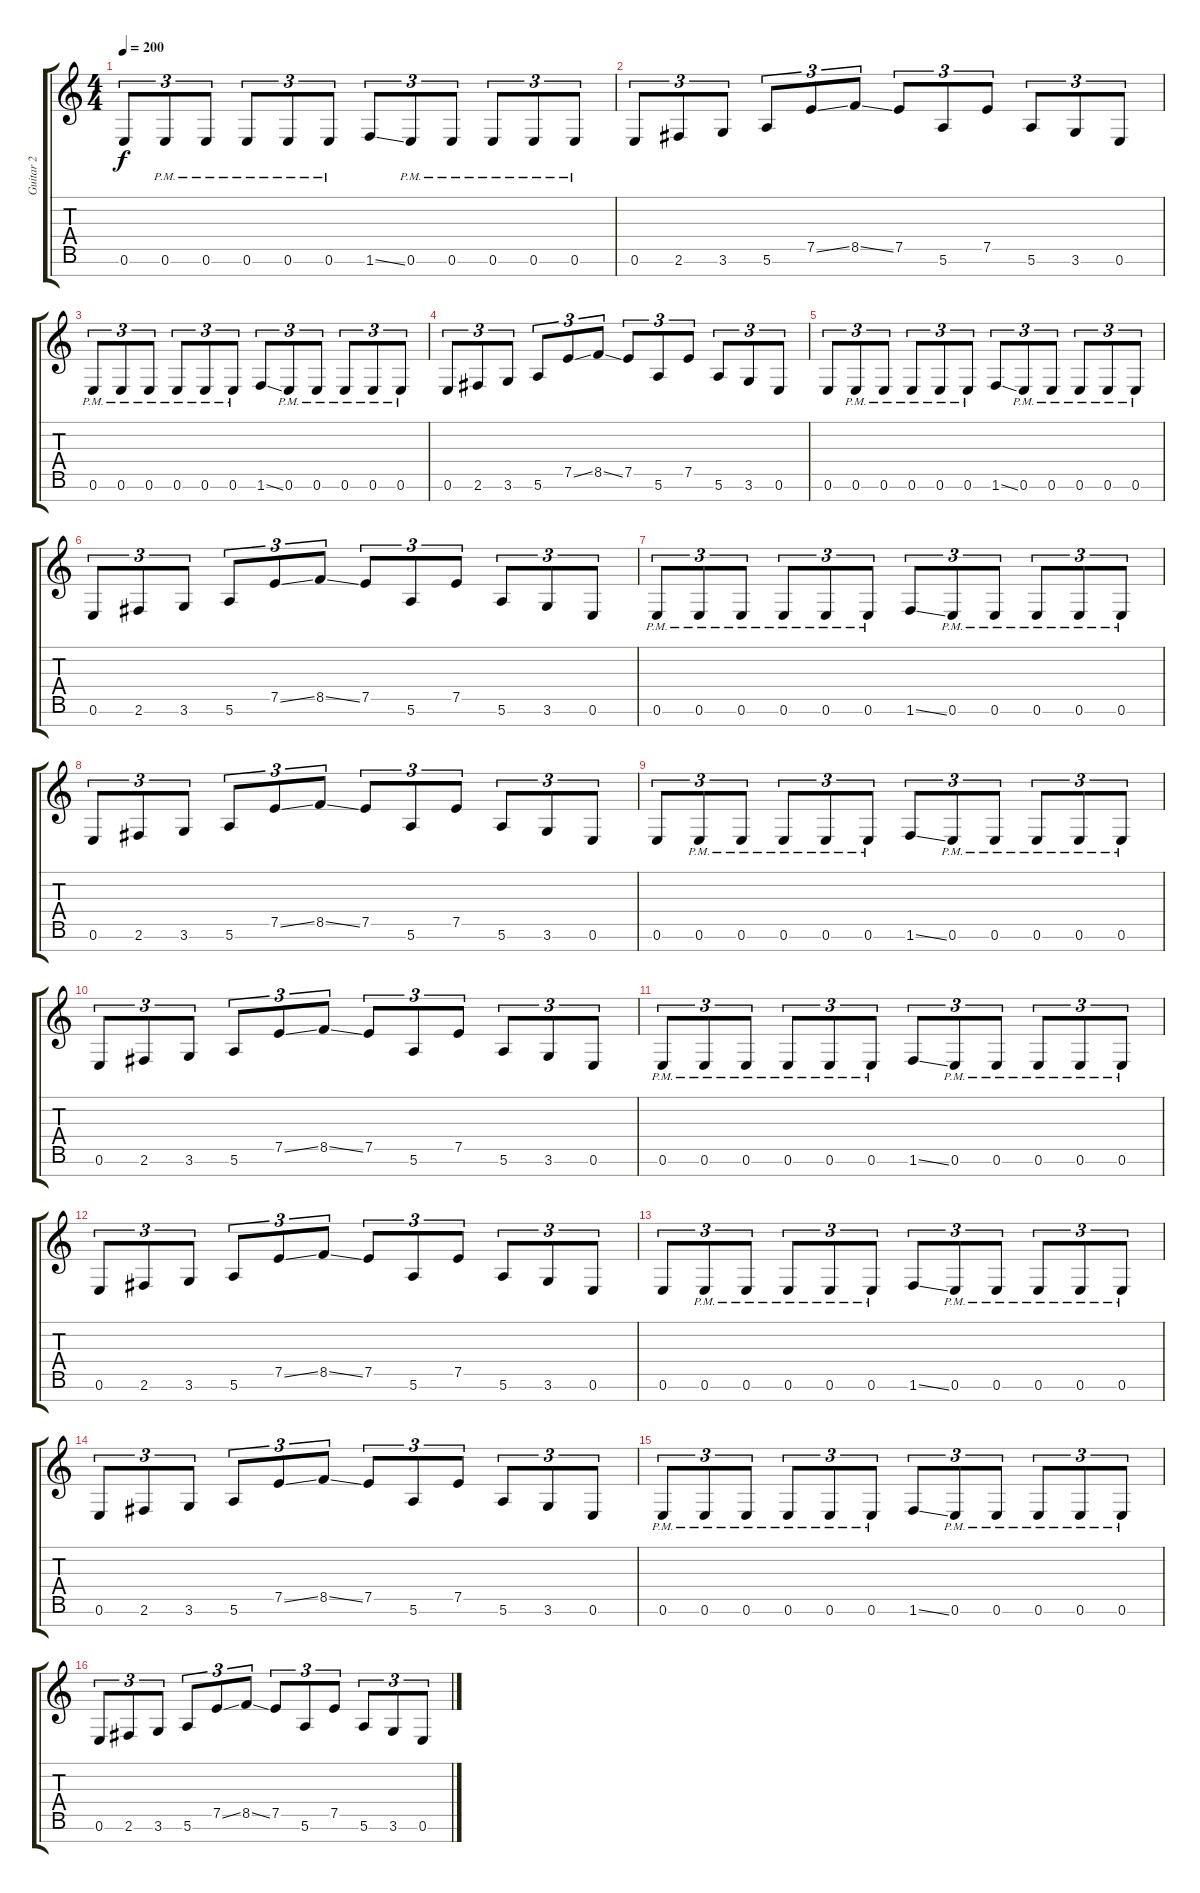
\track ("Guitar 2" "Guitar 2") {instrument distortionguitar}
\staff {score tabs}
\tuning (E4 B3 G3 D3 A2 E2 B1) {hide}
\ts (4 4)
\tempo 200
\clef g2
\ks c
0.6.8{tu (3 2) dy f} 0.6{pm}.8{tu (3 2)} 0.6{pm}.8{tu (3 2)} 0.6{pm}.8{tu (3 2)} 0.6{pm}.8{tu (3 2)} 0.6{pm}.8{tu (3 2)} 1.6{ss}.8{tu (3 2)} 0.6{pm}.8{tu (3 2)} 0.6{pm}.8{tu (3 2)} 0.6{pm}.8{tu (3 2)} 0.6{pm}.8{tu (3 2)} 0.6{pm}.8{tu (3 2)} |
0.6.8{tu (3 2)} 2.6.8{tu (3 2)} 3.6.8{tu (3 2)} 5.6.8{tu (3 2)} 7.5{ss}.8{tu (3 2)} 8.5{ss}.8{tu (3 2)} 7.5.8{tu (3 2)} 5.6.8{tu (3 2)} 7.5.8{tu (3 2)} 5.6.8{tu (3 2)} 3.6.8{tu (3 2)} 0.6.8{tu (3 2)} |
0.6{pm}.8{tu (3 2)} 0.6{pm}.8{tu (3 2)} 0.6{pm}.8{tu (3 2)} 0.6{pm}.8{tu (3 2)} 0.6{pm}.8{tu (3 2)} 0.6{pm}.8{tu (3 2)} 1.6{ss}.8{tu (3 2)} 0.6{pm}.8{tu (3 2)} 0.6{pm}.8{tu (3 2)} 0.6{pm}.8{tu (3 2)} 0.6{pm}.8{tu (3 2)} 0.6{pm}.8{tu (3 2)} |
0.6.8{tu (3 2)} 2.6.8{tu (3 2)} 3.6.8{tu (3 2)} 5.6.8{tu (3 2)} 7.5{ss}.8{tu (3 2)} 8.5{ss}.8{tu (3 2)} 7.5.8{tu (3 2)} 5.6.8{tu (3 2)} 7.5.8{tu (3 2)} 5.6.8{tu (3 2)} 3.6.8{tu (3 2)} 0.6.8{tu (3 2)} |
0.6.8{tu (3 2)} 0.6{pm}.8{tu (3 2)} 0.6{pm}.8{tu (3 2)} 0.6{pm}.8{tu (3 2)} 0.6{pm}.8{tu (3 2)} 0.6{pm}.8{tu (3 2)} 1.6{ss}.8{tu (3 2)} 0.6{pm}.8{tu (3 2)} 0.6{pm}.8{tu (3 2)} 0.6{pm}.8{tu (3 2)} 0.6{pm}.8{tu (3 2)} 0.6{pm}.8{tu (3 2)} |
0.6.8{tu (3 2)} 2.6.8{tu (3 2)} 3.6.8{tu (3 2)} 5.6.8{tu (3 2)} 7.5{ss}.8{tu (3 2)} 8.5{ss}.8{tu (3 2)} 7.5.8{tu (3 2)} 5.6.8{tu (3 2)} 7.5.8{tu (3 2)} 5.6.8{tu (3 2)} 3.6.8{tu (3 2)} 0.6.8{tu (3 2)} |
0.6{pm}.8{tu (3 2)} 0.6{pm}.8{tu (3 2)} 0.6{pm}.8{tu (3 2)} 0.6{pm}.8{tu (3 2)} 0.6{pm}.8{tu (3 2)} 0.6{pm}.8{tu (3 2)} 1.6{ss}.8{tu (3 2)} 0.6{pm}.8{tu (3 2)} 0.6{pm}.8{tu (3 2)} 0.6{pm}.8{tu (3 2)} 0.6{pm}.8{tu (3 2)} 0.6{pm}.8{tu (3 2)} |
0.6.8{tu (3 2)} 2.6.8{tu (3 2)} 3.6.8{tu (3 2)} 5.6.8{tu (3 2)} 7.5{ss}.8{tu (3 2)} 8.5{ss}.8{tu (3 2)} 7.5.8{tu (3 2)} 5.6.8{tu (3 2)} 7.5.8{tu (3 2)} 5.6.8{tu (3 2)} 3.6.8{tu (3 2)} 0.6.8{tu (3 2)} |
0.6.8{tu (3 2)} 0.6{pm}.8{tu (3 2)} 0.6{pm}.8{tu (3 2)} 0.6{pm}.8{tu (3 2)} 0.6{pm}.8{tu (3 2)} 0.6{pm}.8{tu (3 2)} 1.6{ss}.8{tu (3 2)} 0.6{pm}.8{tu (3 2)} 0.6{pm}.8{tu (3 2)} 0.6{pm}.8{tu (3 2)} 0.6{pm}.8{tu (3 2)} 0.6{pm}.8{tu (3 2)} |
0.6.8{tu (3 2)} 2.6.8{tu (3 2)} 3.6.8{tu (3 2)} 5.6.8{tu (3 2)} 7.5{ss}.8{tu (3 2)} 8.5{ss}.8{tu (3 2)} 7.5.8{tu (3 2)} 5.6.8{tu (3 2)} 7.5.8{tu (3 2)} 5.6.8{tu (3 2)} 3.6.8{tu (3 2)} 0.6.8{tu (3 2)} |
0.6{pm}.8{tu (3 2)} 0.6{pm}.8{tu (3 2)} 0.6{pm}.8{tu (3 2)} 0.6{pm}.8{tu (3 2)} 0.6{pm}.8{tu (3 2)} 0.6{pm}.8{tu (3 2)} 1.6{ss}.8{tu (3 2)} 0.6{pm}.8{tu (3 2)} 0.6{pm}.8{tu (3 2)} 0.6{pm}.8{tu (3 2)} 0.6{pm}.8{tu (3 2)} 0.6{pm}.8{tu (3 2)} |
0.6.8{tu (3 2)} 2.6.8{tu (3 2)} 3.6.8{tu (3 2)} 5.6.8{tu (3 2)} 7.5{ss}.8{tu (3 2)} 8.5{ss}.8{tu (3 2)} 7.5.8{tu (3 2)} 5.6.8{tu (3 2)} 7.5.8{tu (3 2)} 5.6.8{tu (3 2)} 3.6.8{tu (3 2)} 0.6.8{tu (3 2)} |
0.6.8{tu (3 2)} 0.6{pm}.8{tu (3 2)} 0.6{pm}.8{tu (3 2)} 0.6{pm}.8{tu (3 2)} 0.6{pm}.8{tu (3 2)} 0.6{pm}.8{tu (3 2)} 1.6{ss}.8{tu (3 2)} 0.6{pm}.8{tu (3 2)} 0.6{pm}.8{tu (3 2)} 0.6{pm}.8{tu (3 2)} 0.6{pm}.8{tu (3 2)} 0.6{pm}.8{tu (3 2)} |
0.6.8{tu (3 2)} 2.6.8{tu (3 2)} 3.6.8{tu (3 2)} 5.6.8{tu (3 2)} 7.5{ss}.8{tu (3 2)} 8.5{ss}.8{tu (3 2)} 7.5.8{tu (3 2)} 5.6.8{tu (3 2)} 7.5.8{tu (3 2)} 5.6.8{tu (3 2)} 3.6.8{tu (3 2)} 0.6.8{tu (3 2)} |
0.6{pm}.8{tu (3 2)} 0.6{pm}.8{tu (3 2)} 0.6{pm}.8{tu (3 2)} 0.6{pm}.8{tu (3 2)} 0.6{pm}.8{tu (3 2)} 0.6{pm}.8{tu (3 2)} 1.6{ss}.8{tu (3 2)} 0.6{pm}.8{tu (3 2)} 0.6{pm}.8{tu (3 2)} 0.6{pm}.8{tu (3 2)} 0.6{pm}.8{tu (3 2)} 0.6{pm}.8{tu (3 2)} |
0.6.8{tu (3 2)} 2.6.8{tu (3 2)} 3.6.8{tu (3 2)} 5.6.8{tu (3 2)} 7.5{ss}.8{tu (3 2)} 8.5{ss}.8{tu (3 2)} 7.5.8{tu (3 2)} 5.6.8{tu (3 2)} 7.5.8{tu (3 2)} 5.6.8{tu (3 2)} 3.6.8{tu (3 2)} 0.6.8{tu (3 2)}
